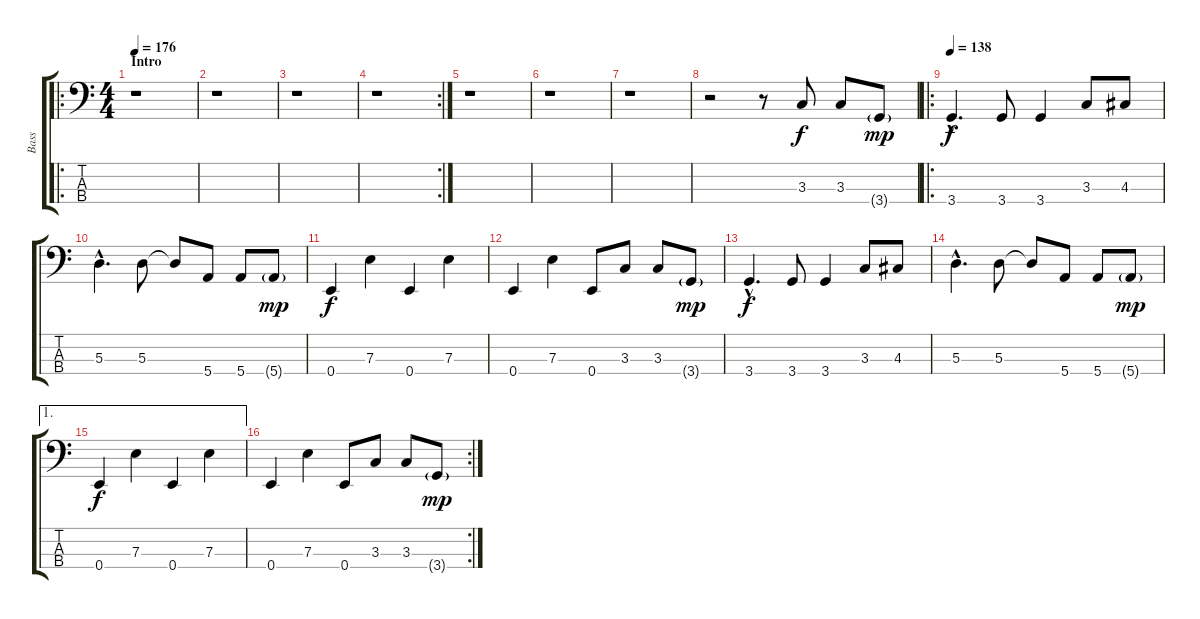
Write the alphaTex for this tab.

\track ("Bass" "Bass") {instrument electricbasspick}
\staff {score tabs}
\tuning (G2 D2 A1 E1) {hide}
\ro
\ts (4 4)
\section ("" "Intro")
\tempo 176
\tempo 138
\tempo 176
\clef f4
\ks c
r.1{dy f instrument electricbasspick} |
r.1 |
r.1 |
\rc 2
r.1 |
r.1 |
r.1 |
r.1 |
r.2 r.8 3.3.8 3.3.8 3.4{g}.8{dy mp} |
\ro
\tempo 138
3.4{hac}.4{d dy f} 3.4.8 3.4.4 3.3.8 4.3.8 |
5.3{hac}.4{d} 5.3.8 5.3{t}.8 5.4.8 5.4.8 5.4{g}.8{dy mp} |
0.4.4{dy f} 7.3.4 0.4.4 7.3.4 |
0.4.4 7.3.4 0.4.8 3.3.8 3.3.8 3.4{g}.8{dy mp} |
3.4{hac}.4{d dy f} 3.4.8 3.4.4 3.3.8 4.3.8 |
5.3{hac}.4{d} 5.3.8 5.3{t}.8 5.4.8 5.4.8 5.4{g}.8{dy mp} |
\ae 1
0.4.4{dy f} 7.3.4 0.4.4 7.3.4 |
\rc 2
0.4.4 7.3.4 0.4.8 3.3.8 3.3.8 3.4{g}.8{dy mp}
